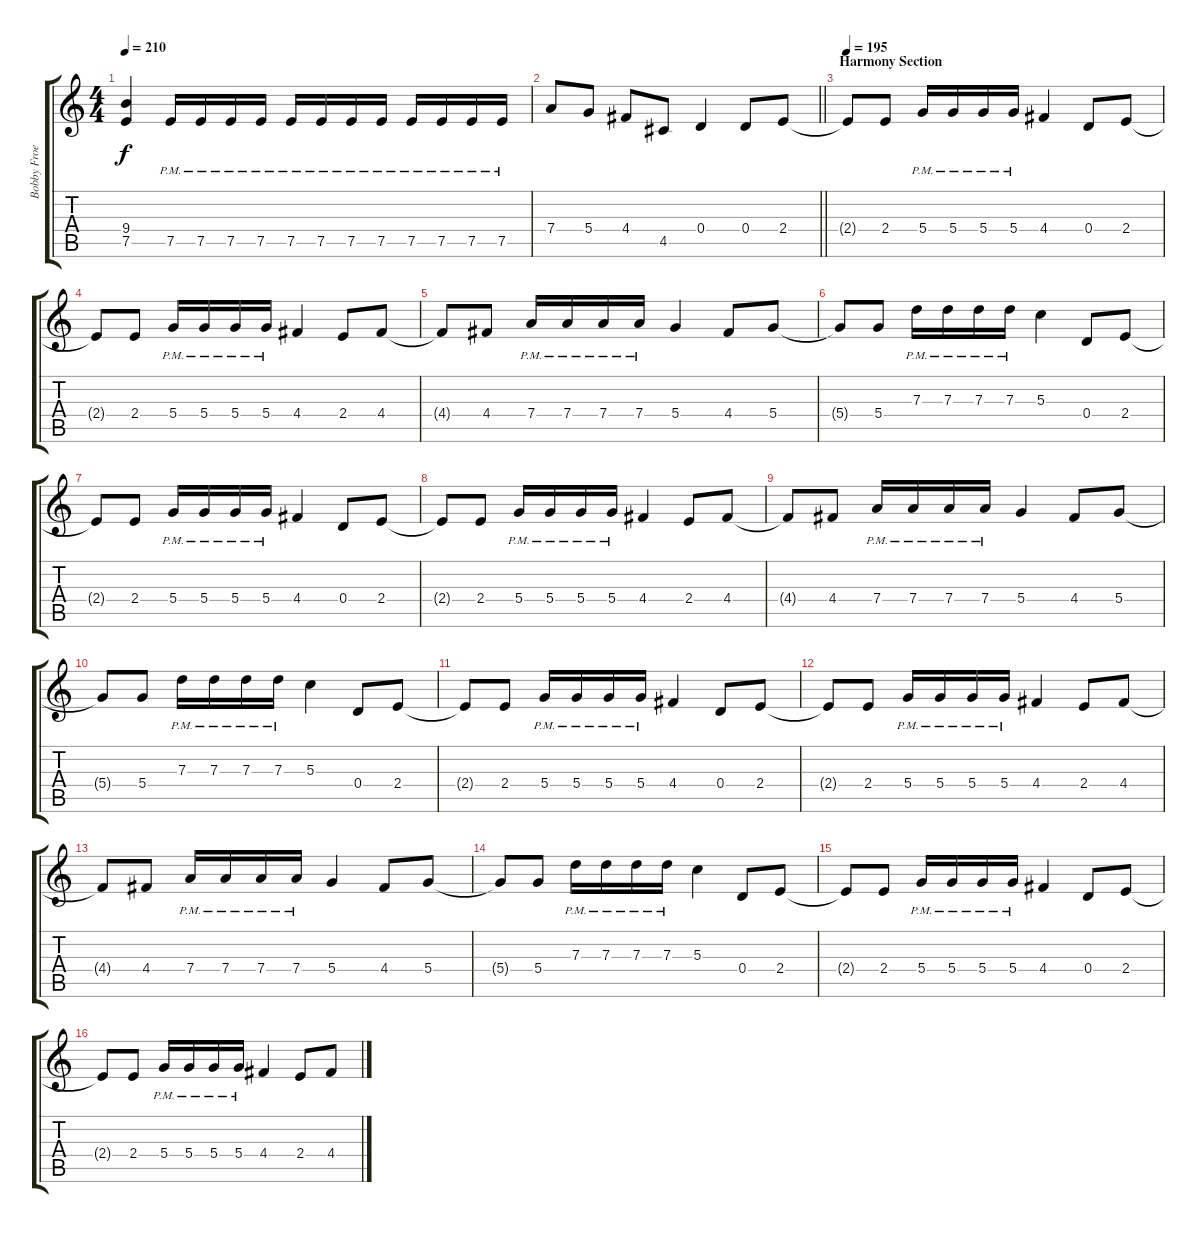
\track ("Bobby Froese" "Bobby Froe") {instrument distortionguitar}
\staff {score tabs}
\tuning (E4 B3 G3 D3 A2 E2) {hide}
\ts (4 4)
\tempo 210
\clef g2
\ks c
(9.4{t} 7.5{t}).4{dy f} 7.5{pm}.16 7.5{pm}.16 7.5{pm}.16 7.5{pm}.16 7.5{pm}.16 7.5{pm}.16 7.5{pm}.16 7.5{pm}.16 7.5{pm}.16 7.5{pm}.16 7.5{pm}.16 7.5{pm}.16 |
\barLineRight lightlight
7.4.8 5.4.8 4.4.8 4.5.8 0.4.4 0.4.8 2.4.8 |
\section ("" "Harmony Section")
\tempo 195
2.4{t}.8 2.4.8 5.4{pm}.16 5.4{pm}.16 5.4{pm}.16 5.4{pm}.16 4.4.4 0.4.8 2.4.8 |
2.4{t}.8 2.4.8 5.4{pm}.16 5.4{pm}.16 5.4{pm}.16 5.4{pm}.16 4.4.4 2.4.8 4.4.8 |
4.4{t}.8 4.4.8 7.4{pm}.16 7.4{pm}.16 7.4{pm}.16 7.4{pm}.16 5.4.4 4.4.8 5.4.8 |
5.4{t}.8 5.4.8 7.3{pm}.16 7.3{pm}.16 7.3{pm}.16 7.3{pm}.16 5.3.4 0.4.8 2.4.8 |
2.4{t}.8 2.4.8 5.4{pm}.16 5.4{pm}.16 5.4{pm}.16 5.4{pm}.16 4.4.4 0.4.8 2.4.8 |
2.4{t}.8 2.4.8 5.4{pm}.16 5.4{pm}.16 5.4{pm}.16 5.4{pm}.16 4.4.4 2.4.8 4.4.8 |
4.4{t}.8 4.4.8 7.4{pm}.16 7.4{pm}.16 7.4{pm}.16 7.4{pm}.16 5.4.4 4.4.8 5.4.8 |
5.4{t}.8 5.4.8 7.3{pm}.16 7.3{pm}.16 7.3{pm}.16 7.3{pm}.16 5.3.4 0.4.8 2.4.8 |
2.4{t}.8 2.4.8 5.4{pm}.16 5.4{pm}.16 5.4{pm}.16 5.4{pm}.16 4.4.4 0.4.8 2.4.8 |
2.4{t}.8 2.4.8 5.4{pm}.16 5.4{pm}.16 5.4{pm}.16 5.4{pm}.16 4.4.4 2.4.8 4.4.8 |
4.4{t}.8 4.4.8 7.4{pm}.16 7.4{pm}.16 7.4{pm}.16 7.4{pm}.16 5.4.4 4.4.8 5.4.8 |
5.4{t}.8 5.4.8 7.3{pm}.16 7.3{pm}.16 7.3{pm}.16 7.3{pm}.16 5.3.4 0.4.8 2.4.8 |
2.4{t}.8 2.4.8 5.4{pm}.16 5.4{pm}.16 5.4{pm}.16 5.4{pm}.16 4.4.4 0.4.8 2.4.8 |
2.4{t}.8 2.4.8 5.4{pm}.16 5.4{pm}.16 5.4{pm}.16 5.4{pm}.16 4.4.4 2.4.8 4.4.8
